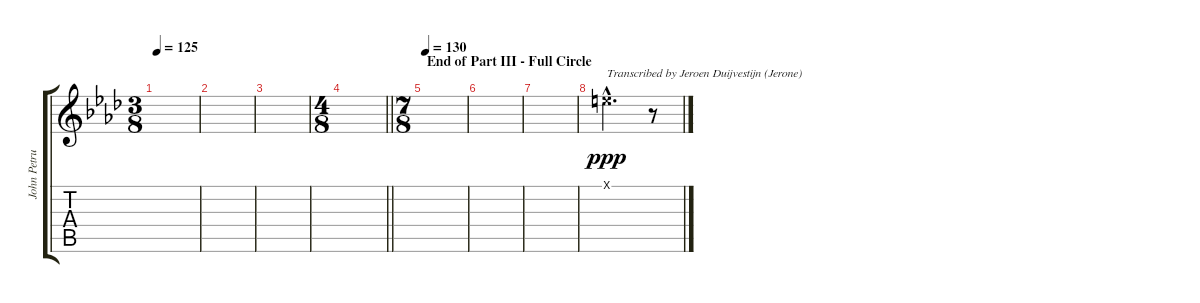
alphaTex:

\track ("John Petrucci - Guitar 3 clean" "John Petru") {instrument electricguitarclean}
\staff {score tabs}
\tuning (E4 B3 G3 D3 A2 E2) {hide}
\ts (3 8)
\tempo 125
\clef g2
\ks ab
|
|
|
\ts (4 8)
\barLineRight lightlight
|
\ts (7 8)
\section ("" "End of Part III - Full Circle")
\tempo 130
|
|
|
0.1{hac x}.2{d txt "Transcribed by Jeroen Duijvestijn (Jerone)" dy ppp} r.8
